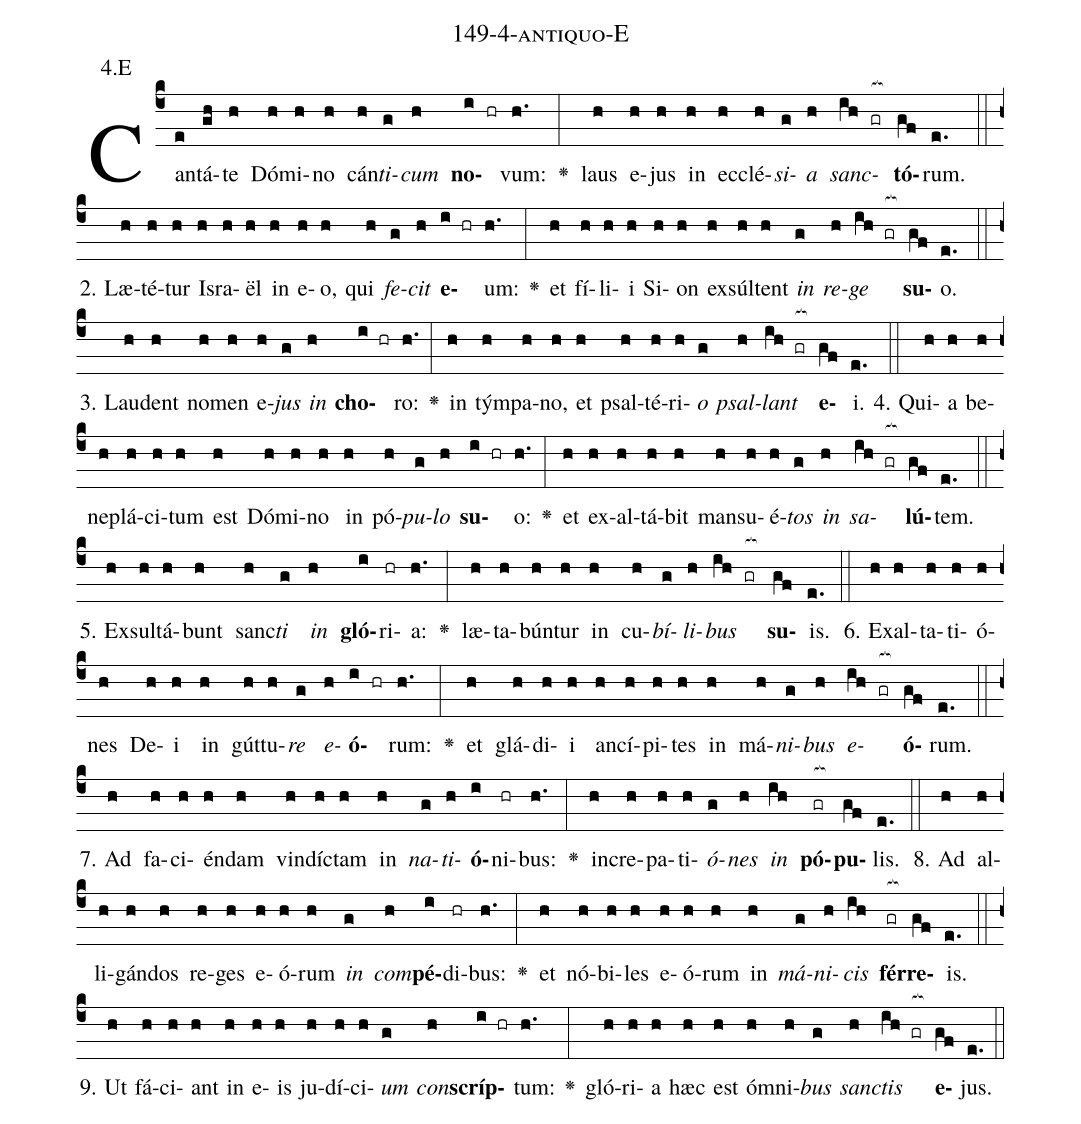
name: 149-4-antiquo-E;
annotation: 4.E;
%%
(c4)Can(e)tá(gh)te(h) Dó(h)mi(h)no(h) cán(h)<i>ti</i>(g)<i>cum</i>(h) <b>no</b>(i hr)vum:(h.) <v>\greheightstar</v>(:) laus(h) e(h)jus(h) in(h) ec(h)clé(h)<i>si</i>(g)<i>a</i>(h) <i>sanc</i>(ih gr[ocb:1{])<b>tó</b>(gf[ocb:0}])rum.(e.) (::)
2. Læ(h)té(h)tur(h) Is(h)ra(h)ël(h) in(h) e(h)o,(h) qui(h) <i>fe</i>(g)<i>cit</i>(h) <b>e</b>(i hr)um:(h.) <v>\greheightstar</v>(:) et(h) fí(h)li(h)i(h) Si(h)on(h) ex(h)súl(h)tent(h) <i>in</i>(g) <i>re</i>(h)<i>ge</i>(ih gr[ocb:1{]) <b>su</b>(gf[ocb:0}])o.(e.) (::)
3. Lau(h)dent(h) no(h)men(h) e(h)<i>jus</i>(g) <i>in</i>(h) <b>cho</b>(i hr)ro:(h.) <v>\greheightstar</v>(:) in(h) tým(h)pa(h)no,(h) et(h) psal(h)té(h)ri(h)<i>o</i>(g) <i>psal</i>(h)<i>lant</i>(ih gr[ocb:1{]) <b>e</b>(gf[ocb:0}])i.(e.) (::)
4. Qui(h)a(h) be(h)ne(h)plá(h)ci(h)tum(h) est(h) Dó(h)mi(h)no(h) in(h) pó(h)<i>pu</i>(g)<i>lo</i>(h) <b>su</b>(i hr)o:(h.) <v>\greheightstar</v>(:) et(h) ex(h)al(h)tá(h)bit(h) man(h)su(h)é(h)<i>tos</i>(g) <i>in</i>(h) <i>sa</i>(ih gr[ocb:1{])<b>lú</b>(gf[ocb:0}])tem.(e.) (::)
5. Ex(h)sul(h)tá(h)bunt(h) sanc(h)<i>ti</i>(g) <i>in</i>(h) <b>gló</b>(i)ri(hr)a:(h.) <v>\greheightstar</v>(:) læ(h)ta(h)bún(h)tur(h) in(h) cu(h)<i>bí</i>(g)<i>li</i>(h)<i>bus</i>(ih gr[ocb:1{]) <b>su</b>(gf[ocb:0}])is.(e.) (::)
6. Ex(h)al(h)ta(h)ti(h)ó(h)nes(h) De(h)i(h) in(h) gút(h)tu(h)<i>re</i>(g) <i>e</i>(h)<b>ó</b>(i hr)rum:(h.) <v>\greheightstar</v>(:) et(h) glá(h)di(h)i(h) an(h)cí(h)pi(h)tes(h) in(h) má(h)<i>ni</i>(g)<i>bus</i>(h) <i>e</i>(ih gr[ocb:1{])<b>ó</b>(gf[ocb:0}])rum.(e.) (::)
7. Ad(h) fa(h)ci(h)én(h)dam(h) vin(h)díc(h)tam(h) in(h) <i>na</i>(g)<i>ti</i>(h)<b>ó</b>(i)ni(hr)bus:(h.) <v>\greheightstar</v>(:) in(h)cre(h)pa(h)ti(h)<i>ó</i>(g)<i>nes</i>(h) <i>in</i>(ih) <b>pó</b>(gr[ocb:1{])<b>pu</b>(gf[ocb:0}])lis.(e.) (::)
8. Ad(h) al(h)li(h)gán(h)dos(h) re(h)ges(h) e(h)ó(h)rum(h) <i>in</i>(g) <i>com</i>(h)<b>pé</b>(i)di(hr)bus:(h.) <v>\greheightstar</v>(:) et(h) nó(h)bi(h)les(h) e(h)ó(h)rum(h) in(h) <i>má</i>(g)<i>ni</i>(h)<i>cis</i>(ih) <b>fér</b>(gr[ocb:1{])<b>re</b>(gf[ocb:0}])is.(e.) (::)
9. Ut(h) fá(h)ci(h)ant(h) in(h) e(h)is(h) ju(h)dí(h)ci(h)<i>um</i>(g) <i>con</i>(h)<b>scríp</b>(i hr)tum:(h.) <v>\greheightstar</v>(:) gló(h)ri(h)a(h) hæc(h) est(h) óm(h)ni(h)<i>bus</i>(g) <i>sanc</i>(h)<i>tis</i>(ih gr[ocb:1{]) <b>e</b>(gf[ocb:0}])jus.(e.) (::)
